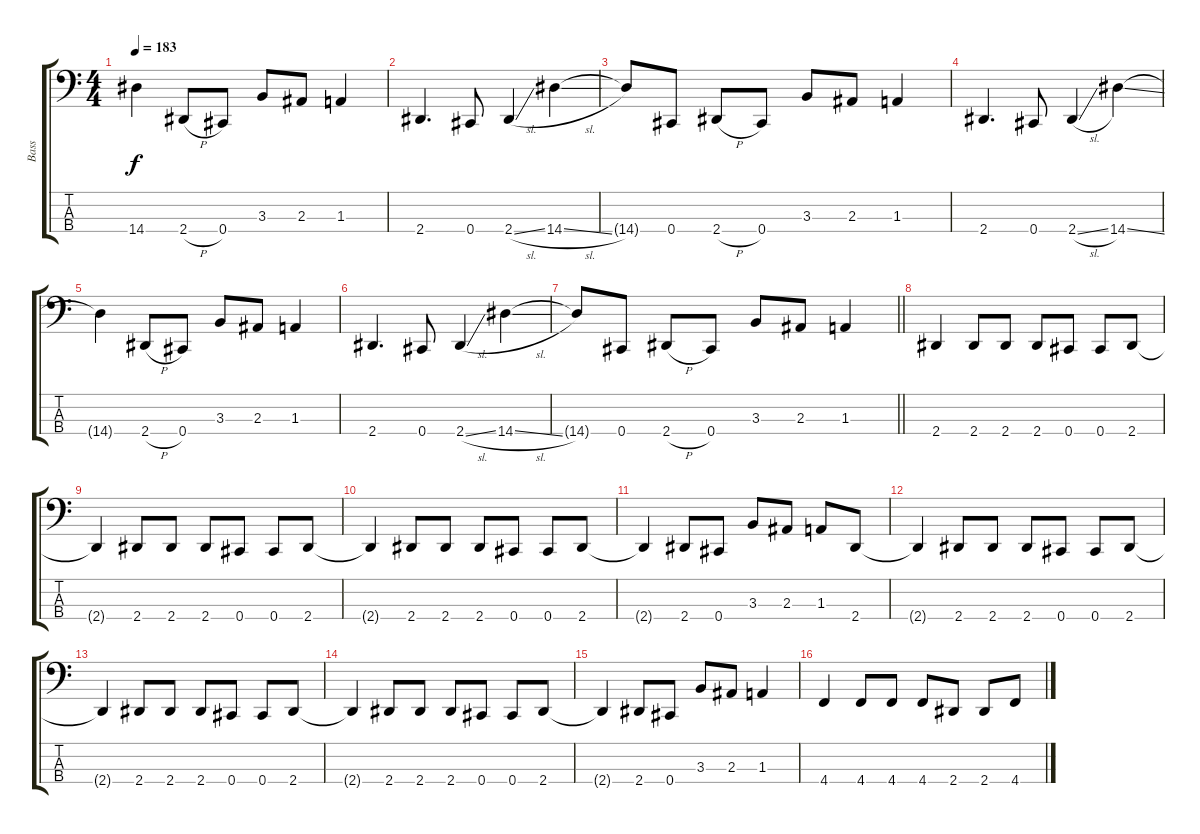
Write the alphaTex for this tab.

\track ("Bass" "Bass") {instrument electricbassfinger}
\staff {score tabs}
\tuning (Gb2 Db2 Ab1 Db1) {hide}
\ts (4 4)
\tempo 183
\clef f4
\ks c
14.4{t}.4{dy f} 2.4{h}.8 0.4.8 3.3.8 2.3.8 1.3.4 |
2.4.4{d} 0.4.8 2.4{sl}.4 14.4{sl}.4 |
14.4{t}.8 0.4.8 2.4{h}.8 0.4.8 3.3.8 2.3.8 1.3.4 |
2.4.4{d} 0.4.8 2.4{sl}.4 14.4{ss}.4 |
14.4{t}.4 2.4{h}.8 0.4.8 3.3.8 2.3.8 1.3.4 |
2.4.4{d} 0.4.8 2.4{sl}.4 14.4{sl}.4 |
\barLineRight lightlight
14.4{t}.8 0.4.8 2.4{h}.8 0.4.8 3.3.8 2.3.8 1.3.4 |
2.4.4 2.4.8 2.4.8 2.4.8 0.4.8 0.4.8 2.4.8 |
2.4{t}.4 2.4.8 2.4.8 2.4.8 0.4.8 0.4.8 2.4.8 |
2.4{t}.4 2.4.8 2.4.8 2.4.8 0.4.8 0.4.8 2.4.8 |
2.4{t}.4 2.4.8 0.4.8 3.3.8 2.3.8 1.3.8 2.4.8 |
2.4{t}.4 2.4.8 2.4.8 2.4.8 0.4.8 0.4.8 2.4.8 |
2.4{t}.4 2.4.8 2.4.8 2.4.8 0.4.8 0.4.8 2.4.8 |
2.4{t}.4 2.4.8 2.4.8 2.4.8 0.4.8 0.4.8 2.4.8 |
2.4{t}.4 2.4.8 0.4.8 3.3.8 2.3.8 1.3.4 |
4.4.4 4.4.8 4.4.8 4.4.8 2.4.8 2.4.8 4.4.8
